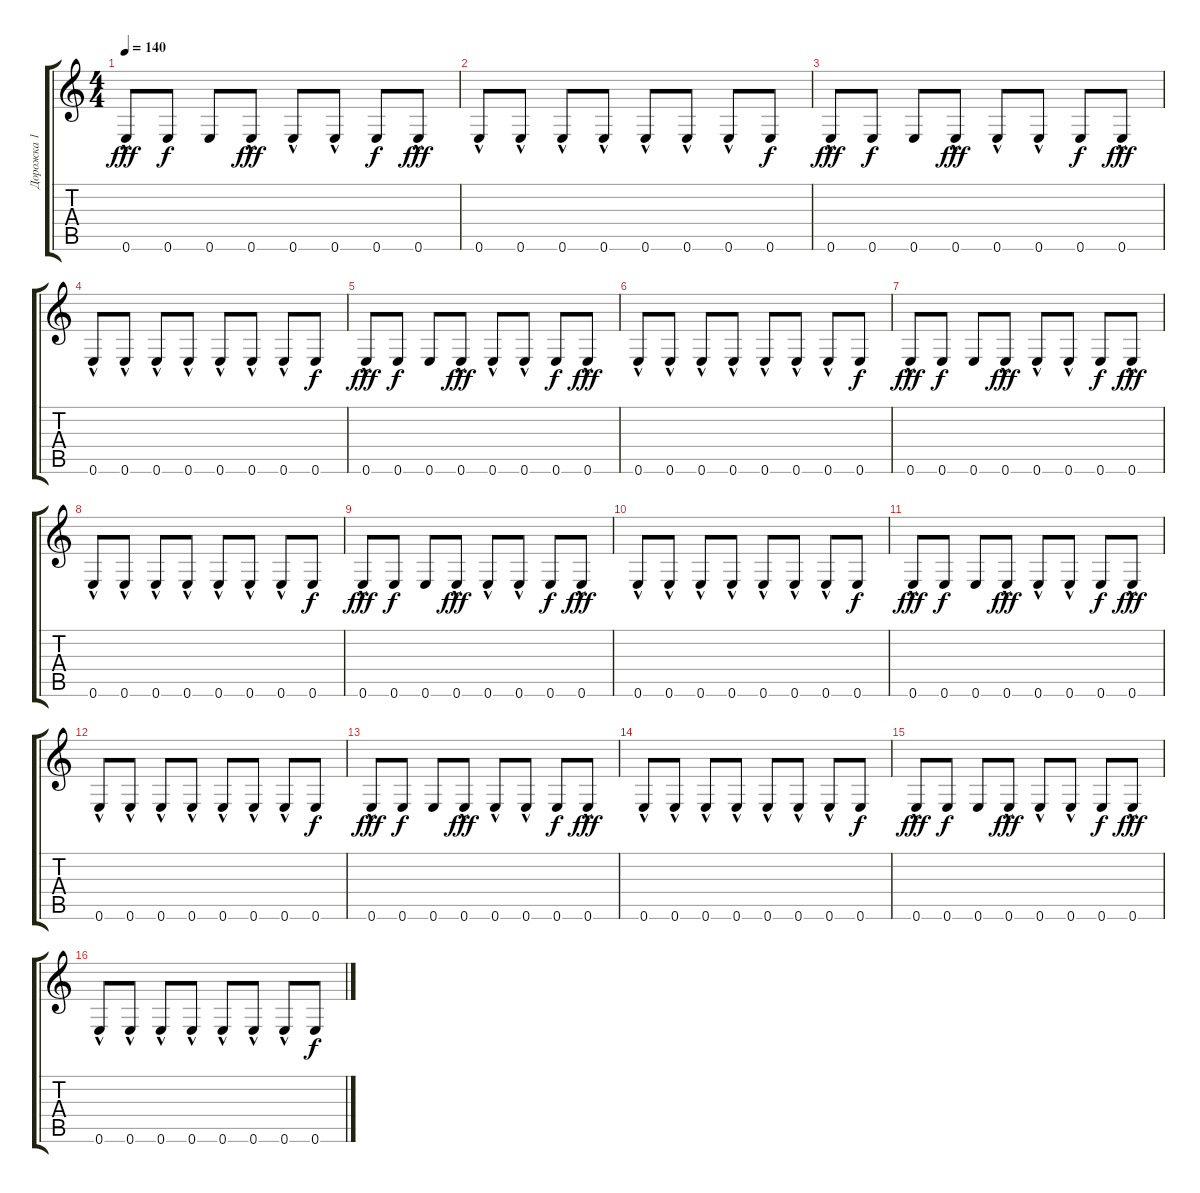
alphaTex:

\track ("Дорожка 1" "Дорожка 1") {instrument distortionguitar}
\staff {score tabs}
\tuning (E4 B3 G3 D3 A2 E2) {hide}
\ts (4 4)
\tempo 140
\clef g2
\ks c
0.6{hac}.8{dy fff instrument electricguitarclean} 0.6.8{dy f} 0.6.8 0.6{hac}.8{dy fff} 0.6{hac}.8 0.6{hac}.8 0.6.8{dy f} 0.6{hac}.8{dy fff} |
0.6{hac}.8 0.6{hac}.8 0.6{hac}.8 0.6{hac}.8 0.6{hac}.8 0.6{hac}.8 0.6{hac}.8 0.6.8{dy f} |
0.6{hac}.8{dy fff} 0.6.8{dy f} 0.6.8 0.6{hac}.8{dy fff} 0.6{hac}.8 0.6{hac}.8 0.6.8{dy f} 0.6{hac}.8{dy fff} |
0.6{hac}.8 0.6{hac}.8 0.6{hac}.8 0.6{hac}.8 0.6{hac}.8 0.6{hac}.8 0.6{hac}.8 0.6.8{dy f} |
0.6{hac}.8{dy fff} 0.6.8{dy f} 0.6.8 0.6{hac}.8{dy fff} 0.6{hac}.8 0.6{hac}.8 0.6.8{dy f} 0.6{hac}.8{dy fff} |
0.6{hac}.8 0.6{hac}.8 0.6{hac}.8 0.6{hac}.8 0.6{hac}.8 0.6{hac}.8 0.6{hac}.8 0.6.8{dy f} |
0.6{hac}.8{dy fff} 0.6.8{dy f} 0.6.8 0.6{hac}.8{dy fff} 0.6{hac}.8 0.6{hac}.8 0.6.8{dy f} 0.6{hac}.8{dy fff} |
0.6{hac}.8 0.6{hac}.8 0.6{hac}.8 0.6{hac}.8 0.6{hac}.8 0.6{hac}.8 0.6{hac}.8 0.6.8{dy f} |
0.6{hac}.8{dy fff} 0.6.8{dy f} 0.6.8 0.6{hac}.8{dy fff} 0.6{hac}.8 0.6{hac}.8 0.6.8{dy f} 0.6{hac}.8{dy fff} |
0.6{hac}.8 0.6{hac}.8 0.6{hac}.8 0.6{hac}.8 0.6{hac}.8 0.6{hac}.8 0.6{hac}.8 0.6.8{dy f} |
0.6{hac}.8{dy fff} 0.6.8{dy f} 0.6.8 0.6{hac}.8{dy fff} 0.6{hac}.8 0.6{hac}.8 0.6.8{dy f} 0.6{hac}.8{dy fff} |
0.6{hac}.8 0.6{hac}.8 0.6{hac}.8 0.6{hac}.8 0.6{hac}.8 0.6{hac}.8 0.6{hac}.8 0.6.8{dy f} |
0.6{hac}.8{dy fff} 0.6.8{dy f} 0.6.8 0.6{hac}.8{dy fff} 0.6{hac}.8 0.6{hac}.8 0.6.8{dy f} 0.6{hac}.8{dy fff} |
0.6{hac}.8 0.6{hac}.8 0.6{hac}.8 0.6{hac}.8 0.6{hac}.8 0.6{hac}.8 0.6{hac}.8 0.6.8{dy f} |
0.6{hac}.8{dy fff} 0.6.8{dy f} 0.6.8 0.6{hac}.8{dy fff} 0.6{hac}.8 0.6{hac}.8 0.6.8{dy f} 0.6{hac}.8{dy fff} |
0.6{hac}.8 0.6{hac}.8 0.6{hac}.8 0.6{hac}.8 0.6{hac}.8 0.6{hac}.8 0.6{hac}.8 0.6.8{dy f}
